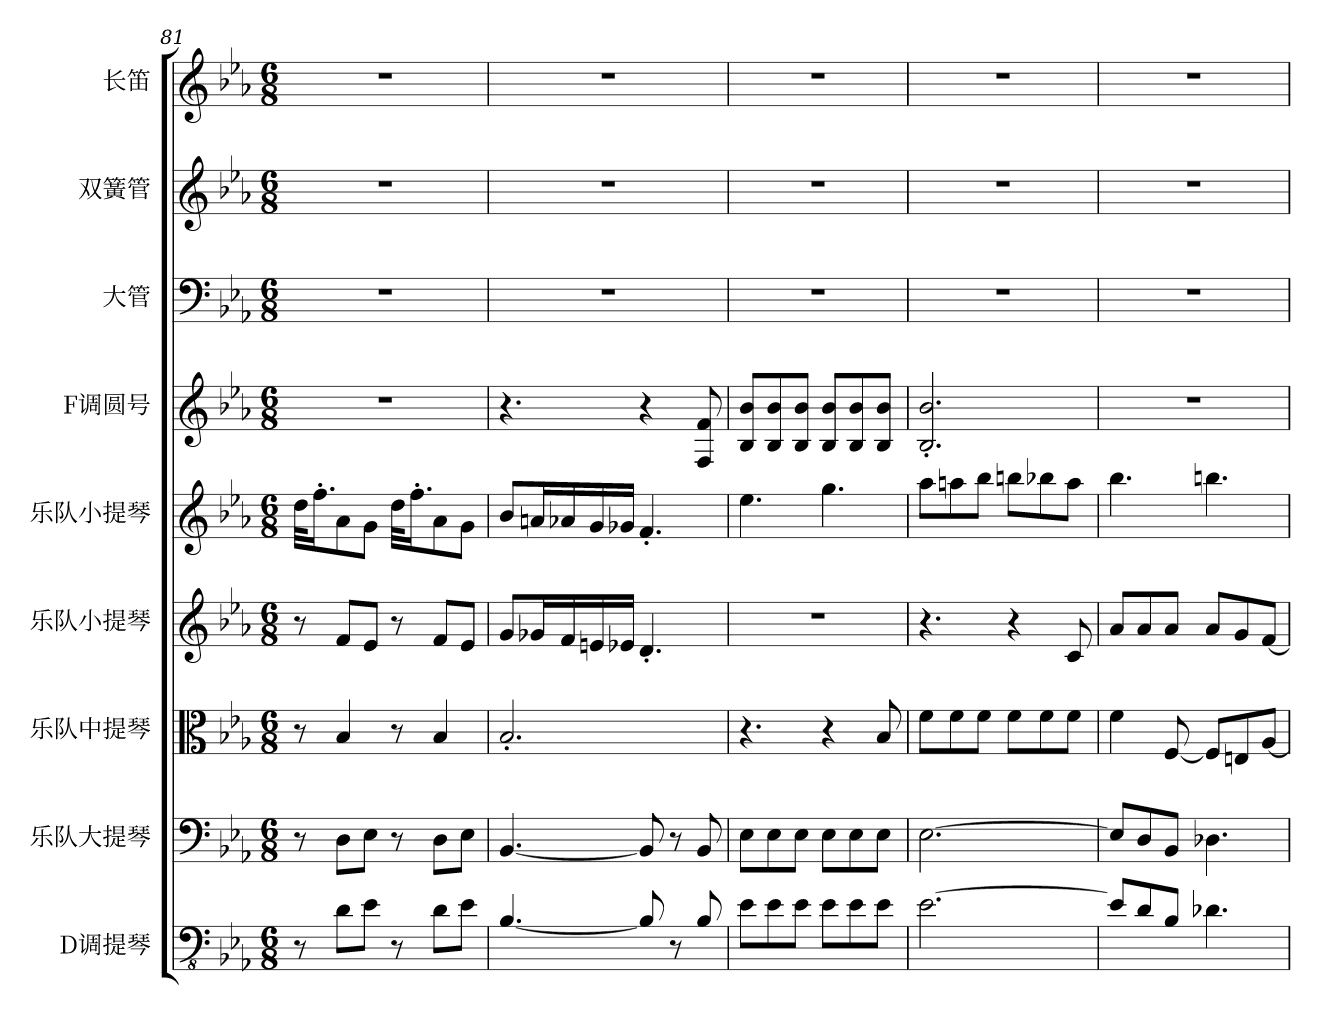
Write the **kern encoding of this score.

**kern	**kern	**kern	**kern	**kern	**kern	**kern	**kern	**kern
*part9	*part8	*part7	*part6	*part5	*part4	*part3	*part2	*part1
*staff9	*staff8	*staff7	*staff6	*staff5	*staff4	*staff3	*staff2	*staff1
*I"D调提琴	*I"乐队大提琴	*I"乐队中提琴	*I"乐队小提琴	*I"乐队小提琴	*I"F调圆号	*I"大管	*I"双簧管	*I"长笛
*clefFv4	*clefF4	*clefC3	*clefG2	*clefG2	*clefG2	*clefF4	*clefG2	*clefG2
*ITrd7c12	*	*	*	*	*ITrd4c7	*	*	*
*k[b-e-a-]	*k[b-e-a-]	*k[b-e-a-]	*k[b-e-a-]	*k[b-e-a-]	*k[b-e-a-d-]	*k[b-e-a-]	*k[b-e-a-]	*k[b-e-a-]
*M6/8	*M6/8	*M6/8	*M6/8	*M6/8	*M6/8	*M6/8	*M6/8	*M6/8
=81	=81	=81	=81	=81	=81	=81	=81	=81
8r	8r	8r	8r	32dd\KLL	2.r	2.r	2.r	2.r
.	.	.	.	16.ff'\J	.	.	.	.
8DD\L	8D\L	4B-/	8f/L	8a-\	.	.	.	.
8EE-\J	8E-\J	.	8e-/J	8g\J	.	.	.	.
8r	8r	8r	8r	32dd\KLL	.	.	.	.
.	.	.	.	16.ff'\J	.	.	.	.
8DD\L	8D\L	4B-/	8f/L	8a-\	.	.	.	.
8EE-\J	8E-\J	.	8e-/J	8g\J	.	.	.	.
!!LO:PB:g=z
=82	=82	=82	=82	=82	=82	=82	=82	=82
[4.BBB-/	[4.BB-/	2.B-'/	8g/L	8b-/L	4.r	2.r	2.r	2.r
.	.	.	16g-X/L	16an/L	.	.	.	.
.	.	.	16f/	16a-X/	.	.	.	.
.	.	.	16en/	16g/	.	.	.	.
.	.	.	16e-X/JJ	16g-X/JJ	.	.	.	.
8BBB-/]	8BB-/]	.	4.d'/	4.f'/	4r	.	.	.
8r	8r	.	.	.	.	.	.	.
8BBB-/	8BB-/	.	.	.	8BB-/ 8B-/	.	.	.
=83	=83	=83	=83	=83	=83	=83	=83	=83
8EE-\L	8E-\L	4.r	2.r	4.ee-\	8E-/ 8e-/L	2.r	2.r	2.r
8EE-\	8E-\	.	.	.	8E-/ 8e-/	.	.	.
8EE-\J	8E-\J	.	.	.	8E-/ 8e-/J	.	.	.
8EE-\L	8E-\L	4r	.	4.gg\	8E-/ 8e-/L	.	.	.
8EE-\	8E-\	.	.	.	8E-/ 8e-/	.	.	.
8EE-\J	8E-\J	8B-/	.	.	8E-/ 8e-/J	.	.	.
=84	=84	=84	=84	=84	=84	=84	=84	=84
[2.EE-\	[2.E-\	8f\L	4.r	8aa-\L	2.E-/' 2.e-/'	2.r	2.r	2.r
.	.	8f\	.	8aan\	.	.	.	.
.	.	8f\J	.	8bb-\J	.	.	.	.
.	.	8f\L	4r	8bbn\L	.	.	.	.
.	.	8f\	.	8bb-X\	.	.	.	.
.	.	8f\J	8c/	8aa\J	.	.	.	.
=85	=85	=85	=85	=85	=85	=85	=85	=85
8EE-/L]	8E-/L]	4f\	8a-/L	4.bb-\	2.r	2.r	2.r	2.r
8DD/	8D/	.	8a-/	.	.	.	.	.
8BBB-/J	8BB-/J	[8F/	8a-/J	.	.	.	.	.
4.DD-X\	4.D-X\	8F/L]	8a-/L	4.bbn\	.	.	.	.
.	.	8En/	8g/	.	.	.	.	.
.	.	[8A-/J	[8f/J	.	.	.	.	.
=	=	=	=	=	=	=	=	=
*-	*-	*-	*-	*-	*-	*-	*-	*-
